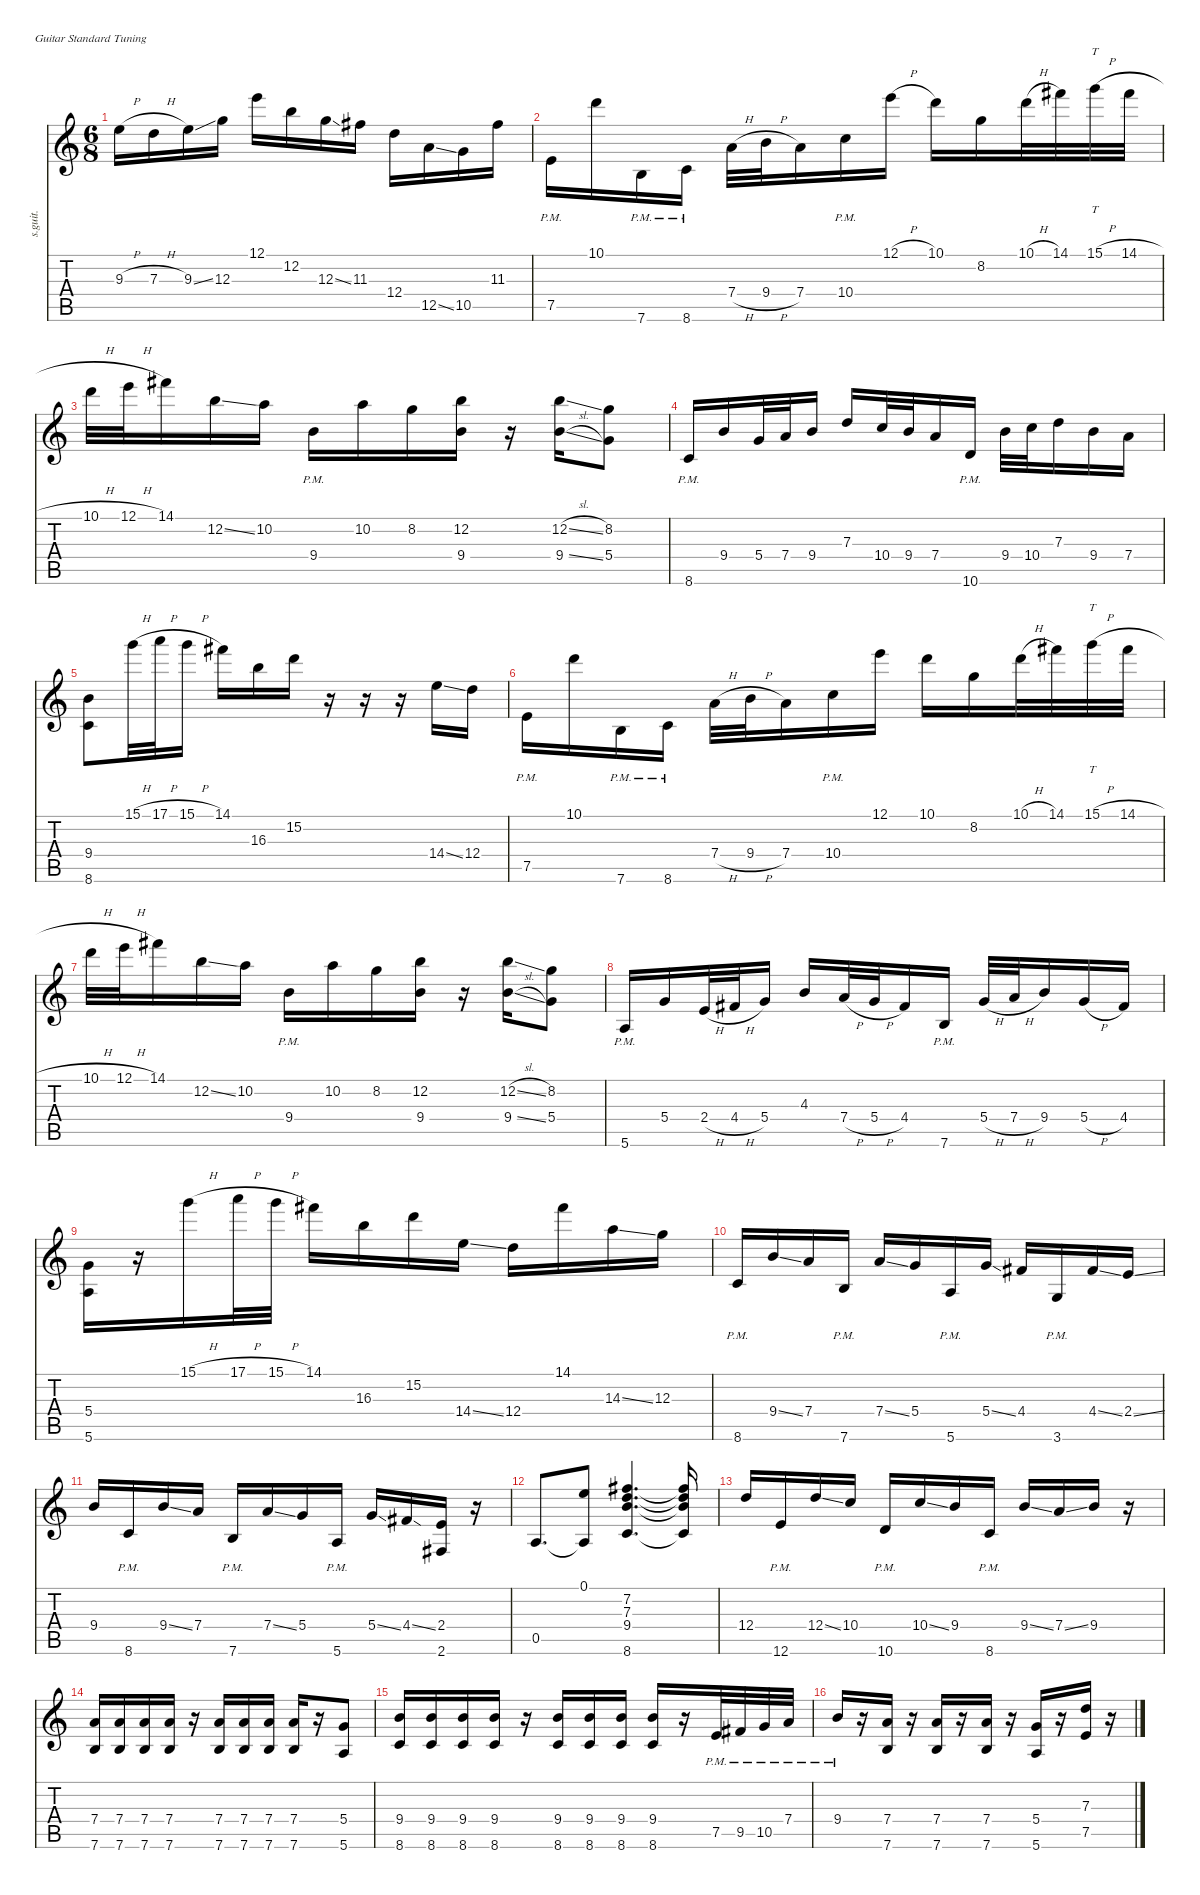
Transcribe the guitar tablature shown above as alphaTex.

\defaultSystemsLayout 4
\hideDynamics
\bracketExtendMode nobrackets
\track ("Mario" "s.guit.") {instrument distortionguitar}
\staff {score tabs}
\tuning (E4 B3 G3 D3 A2 E2)
\ts (6 8)
\beaming (8 2 2 2 2)
\tempo (108 hide)
\clef g2
\ks c
9.3{h}.16{dy f instrument distortionguitar} 7.3{h}.16 9.3{ss}.16 12.3.16 12.1.16 12.2.16 12.3{ss}.16 11.3{acc #}.16 12.4.16 12.5{ss}.16 10.5.16 11.3{acc #}.16 |
7.5{pm}.16 10.1.16 7.6{pm}.16 8.6{pm}.16 7.4{h}.32 9.4{h}.32 7.4.16 10.4{pm}.16 12.1{h}.16 10.1.16 8.2.16 10.1{h}.32 14.1{acc #}.32 15.1{h}.32{tt} 14.1{h acc #}.32 |
10.1{h}.32 12.1{h}.32 14.1{acc #}.16 12.2{ss}.16 10.2.16 9.4{pm}.16 10.2.16 8.2.16 (12.2 9.4).16 r.16 (12.2{sl} 9.4{sl}).16 (8.2 5.4).8 |
8.6{pm}.16 9.4.16 5.4.32 7.4.32 9.4.16 7.3.16 10.4.32 9.4.32 7.4.16 10.6{pm}.16 9.4.32 10.4.32 7.3.16 9.4.16 7.4.16 |
(9.4 8.6).8 15.1{h}.32 17.1{h}.32 15.1{h}.16 14.1{acc #}.16 16.3.16 15.2.16 r.16 r.16 r.16 14.4{ss}.16 12.4.16 |
7.5{pm}.16 10.1.16 7.6{pm}.16 8.6{pm}.16 7.4{h}.32 9.4{h}.32 7.4.16 10.4{pm}.16 12.1.16 10.1.16 8.2.16 10.1{h}.32 14.1{acc #}.32 15.1{h}.32{tt} 14.1{h acc #}.32 |
10.1{h}.32 12.1{h}.32 14.1{acc #}.16 12.2{ss}.16 10.2.16 9.4{pm}.16 10.2.16 8.2.16 (12.2 9.4).16 r.16 (12.2{sl} 9.4{sl}).16 (8.2 5.4).8 |
5.6{pm}.16 5.4.16 2.4{h}.32 4.4{h acc #}.32 5.4.16 4.3.16 7.4{h}.32 5.4{h}.32 4.4{acc #}.16 7.6{pm}.16 5.4{h}.32 7.4{h}.32 9.4.16 5.4{h}.16 4.4{acc #}.16 |
(5.4 5.6).16 r.16 15.1{h}.16 17.1{h}.32 15.1{h}.32 14.1{acc #}.16 16.3.16 15.2.16 14.4{ss}.16 12.4.16 14.1{acc #}.16 14.3{ss}.16 12.3.16 |
8.6{pm}.16 9.4{ss}.16 7.4.16 7.6{pm}.16 7.4{ss}.16 5.4.16 5.6{pm}.16 5.4{ss}.16 4.4{acc #}.16 3.6{pm}.16 4.4{ss acc #}.16 2.4{ss}.16 |
9.4.16 8.6{pm}.16 9.4{ss}.16 7.4.16 7.6{pm}.16 7.4{ss}.16 5.4.16 5.6{pm}.16 5.4{ss}.16 4.4{ss acc #}.16 (2.4 2.6{acc #}).16 r.16 |
0.5.8{d} (0.1 0.5{t}).8 (7.2{acc #} 7.3 9.4 8.6).4{d} (7.2{t acc #} 7.3{t} 9.4{t} 8.6{t}).16 |
12.4.16 12.6{pm}.16 12.4{ss}.16 10.4.16 10.6{pm}.16 10.4{ss}.16 9.4.16 8.6{pm}.16 9.4{ss}.16 7.4{ss}.16 9.4.16 r.16 |
(7.4 7.6).16 (7.4 7.6).16 (7.4 7.6).16 (7.4 7.6).16 r.16 (7.4 7.6).16 (7.4 7.6).16 (7.4 7.6).16 (7.4 7.6).16 r.16 (5.4 5.6).8 |
(9.4 8.6).16 (9.4 8.6).16 (9.4 8.6).16 (9.4 8.6).16 r.16 (9.4 8.6).16 (9.4 8.6).16 (9.4 8.6).16 (9.4 8.6).16 r.16 7.5{pm}.32 9.5{pm acc #}.32 10.5{pm}.32 7.4{pm}.32 |
9.4{pm}.16 r.16 (7.4 7.6).16 r.16 (7.4 7.6).16 r.16 (7.4 7.6).16 r.16 (5.4 5.6).16 r.16 (7.3 7.5).16 r.16
